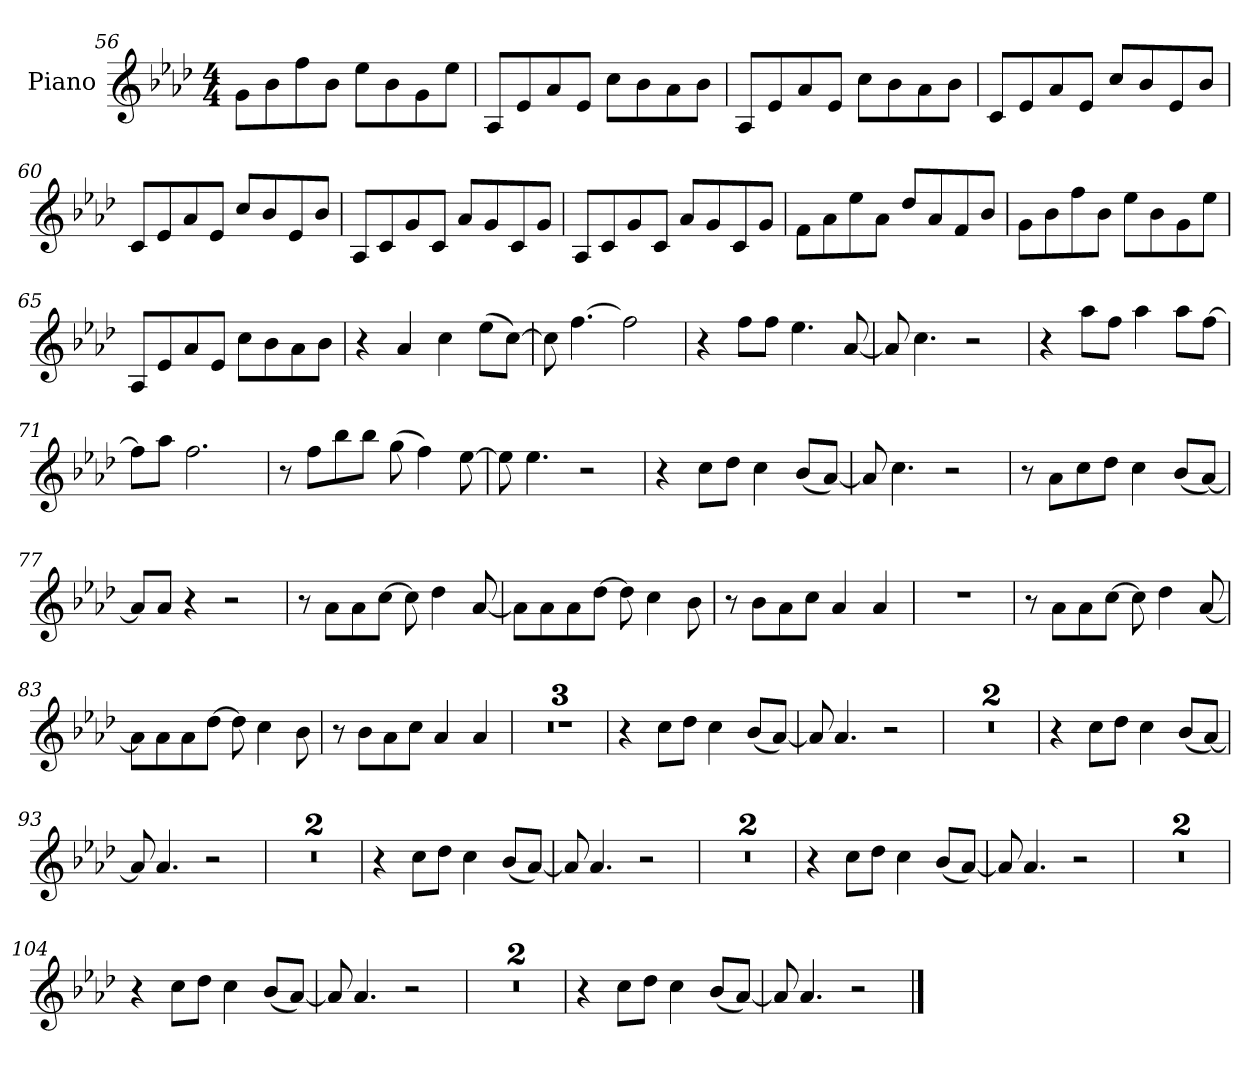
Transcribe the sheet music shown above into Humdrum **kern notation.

**kern
*part1
*staff1
*I"Piano
*I'Pno.
*clefG2
*k[b-e-a-d-]
*M4/4
=56
8g!L
8b-!
8ff!
8b-!J
8ee-!L
8b-!
8g!
8ee-!J
=57
8A-!L
8e-!
8a-!
8e-!J
8cc!L
8b-!
8a-!
8b-!J
=58
8A-!L
8e-!
8a-!
8e-!J
8cc!L
8b-!
8a-!
8b-!J
=59
8c!L
8e-!
8a-!
8e-!J
8cc!L
8b-!
8e-!
8b-!J
=60
8c!L
8e-!
8a-!
8e-!J
8cc!L
8b-!
8e-!
8b-!J
=61
8A-!L
8c!
8g!
8c!J
8a-!L
8g!
8c!
8g!J
=62
8A-!L
8c!
8g!
8c!J
8a-!L
8g!
8c!
8g!J
=63
8f!L
8a-!
8ee-!
8a-!J
8dd-!L
8a-!
8f!
8b-!J
=64
8g!L
8b-!
8ff!
8b-!J
8ee-!L
8b-!
8g!
8ee-!J
=65
8A-!L
8e-!
8a-!
8e-!J
8cc!L
8b-!
8a-!
8b-!J
=66
4r
4a-
4cc
(>8ee-L
[8ccJ)
=67
8cc]
[4.ff
2ff]
=68
4r
8ffL
8ffJ
4.ee-
[8a-
=69
8a-]
4.cc
2r
=70
4r
8aa-L
8ffJ
4aa-
8aa-L
[8ffJ
=71
8ffL]
8aa-J
2.ff
=72
8r
8ffL
8bb-
8bb-J
(>8gg
4ff)
[8ee-
=73
8ee-]
4.ee-
2r
=74
4r
8ccL
8dd-J
4cc
(<8b-L
[8a-J)
=75
8a-]
4.cc
2r
=76
8r
8a-L
8cc
8dd-J
4cc
(<8b-L
[8a-J)
=77
8a-L]
8a-J
4r
2r
=78
8r
8a-L
8a-
[8ccJ
8cc]
4dd-
[8a-
=79
8a-L]
8a-
8a-
[8dd-J
8dd-]
4cc
8b-
=80
8r
8b-L
8a-
8ccJ
4a-
4a-
=81
1r
=82
8r
8a-L
8a-
[8ccJ
8cc]
4dd-
[8a-
=83
8a-L]
8a-
8a-
[8dd-J
8dd-]
4cc
8b-
=84
8r
8b-L
8a-
8ccJ
4a-
4a-
=85
1r
=86
1r
=87
1r
=88
4r
8ccL
8dd-J
4cc
(<8b-L
[8a-J)
=89
8a-]
4.a-
2r
=90
1r
=91
1r
=92
4r
8ccL
8dd-J
4cc
(<8b-L
[8a-J)
=93
8a-]
4.a-
2r
=94
1r
=95
1r
=96
4r
8ccL
8dd-J
4cc
(<8b-L
[8a-J)
=97
8a-]
4.a-
2r
=98
1r
=99
1r
=100
4r
8ccL
8dd-J
4cc
(<8b-L
[8a-J)
=101
8a-]
4.a-
2r
=102
1r
=103
1r
=104
4r
8ccL
8dd-J
4cc
(<8b-L
[8a-J)
=105
8a-]
4.a-
2r
=106
1r
=107
1r
=108
4r
8ccL
8dd-J
4cc
(<8b-L
[8a-J)
=109
8a-]
4.a-
2r
==
*-
